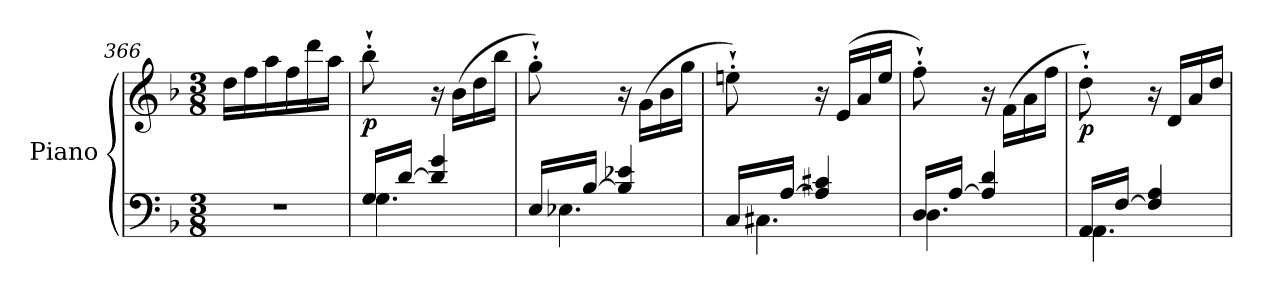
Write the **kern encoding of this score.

**kern	**kern	**dynam
*part1	*part1	*part1
*staff2	*staff1	*staff1/2
*I"Piano	*	*
*I'Pno	*	*
*clefF4	*clefG2	*
*k[b-]	*k[b-]	*
*M3/8	*M3/8	*
=366	=366	=366
4.r	16dd\LL	.
.	16ff\	.
.	16aa\	.
.	16ff\	.
.	16ddd\	.
.	16aa\JJ	.
=367	=367	=367
*^	*	*
!	!	!	!LO:DY:b
16G/LL	4.G\	8bb-'`\	p
[16d/JJ	.	.	.
4d/] 4g/	.	16r	.
!	!	!	!LO:DY:b
.	.	(<16b-\LL	other-dynamics
.	.	16dd\	.
.	.	16bb-\JJ	.
=368	=368	=368	=368
16E/LL	4.E-X\	8gg'`\)	.
[16B-/JJ	.	.	.
4B-/] 4e-X/	.	16r	.
!	!	!	!LO:DY:b
.	.	(<16g\LL	other-dynamics
.	.	16b-\	.
.	.	16gg\JJ	.
!!LO:LB:g=z
=369	=369	=369	=369
16C/LL	4.C#X\	8een'`\)	.
[16A/JJ	.	.	.
4A/] 4c#X/	.	16r	.
.	.	(>16e/LL	.
.	.	16a/	.
.	.	16ee/JJ	.
=370	=370	=370	=370
16D/LL	4.D\	8ff'`\)	.
[16A/JJ	.	.	.
4A/] 4d/	.	16r	.
.	.	(<16f\LL	.
.	.	16a\	.
.	.	16ff\JJ	.
=371	=371	=371	=371
!	!	!	!LO:DY:b
16AA/LL	4.AA\	8dd'`\)	p
[16F/JJ	.	.	.
4F/] 4A/	.	16r	.
!	!	!	!LO:DY:b
.	.	16d/LL	other-dynamics
.	.	16a/	.
.	.	16dd/JJ	.
*v	*v	*	*
=	=	=
*-	*-	*-
